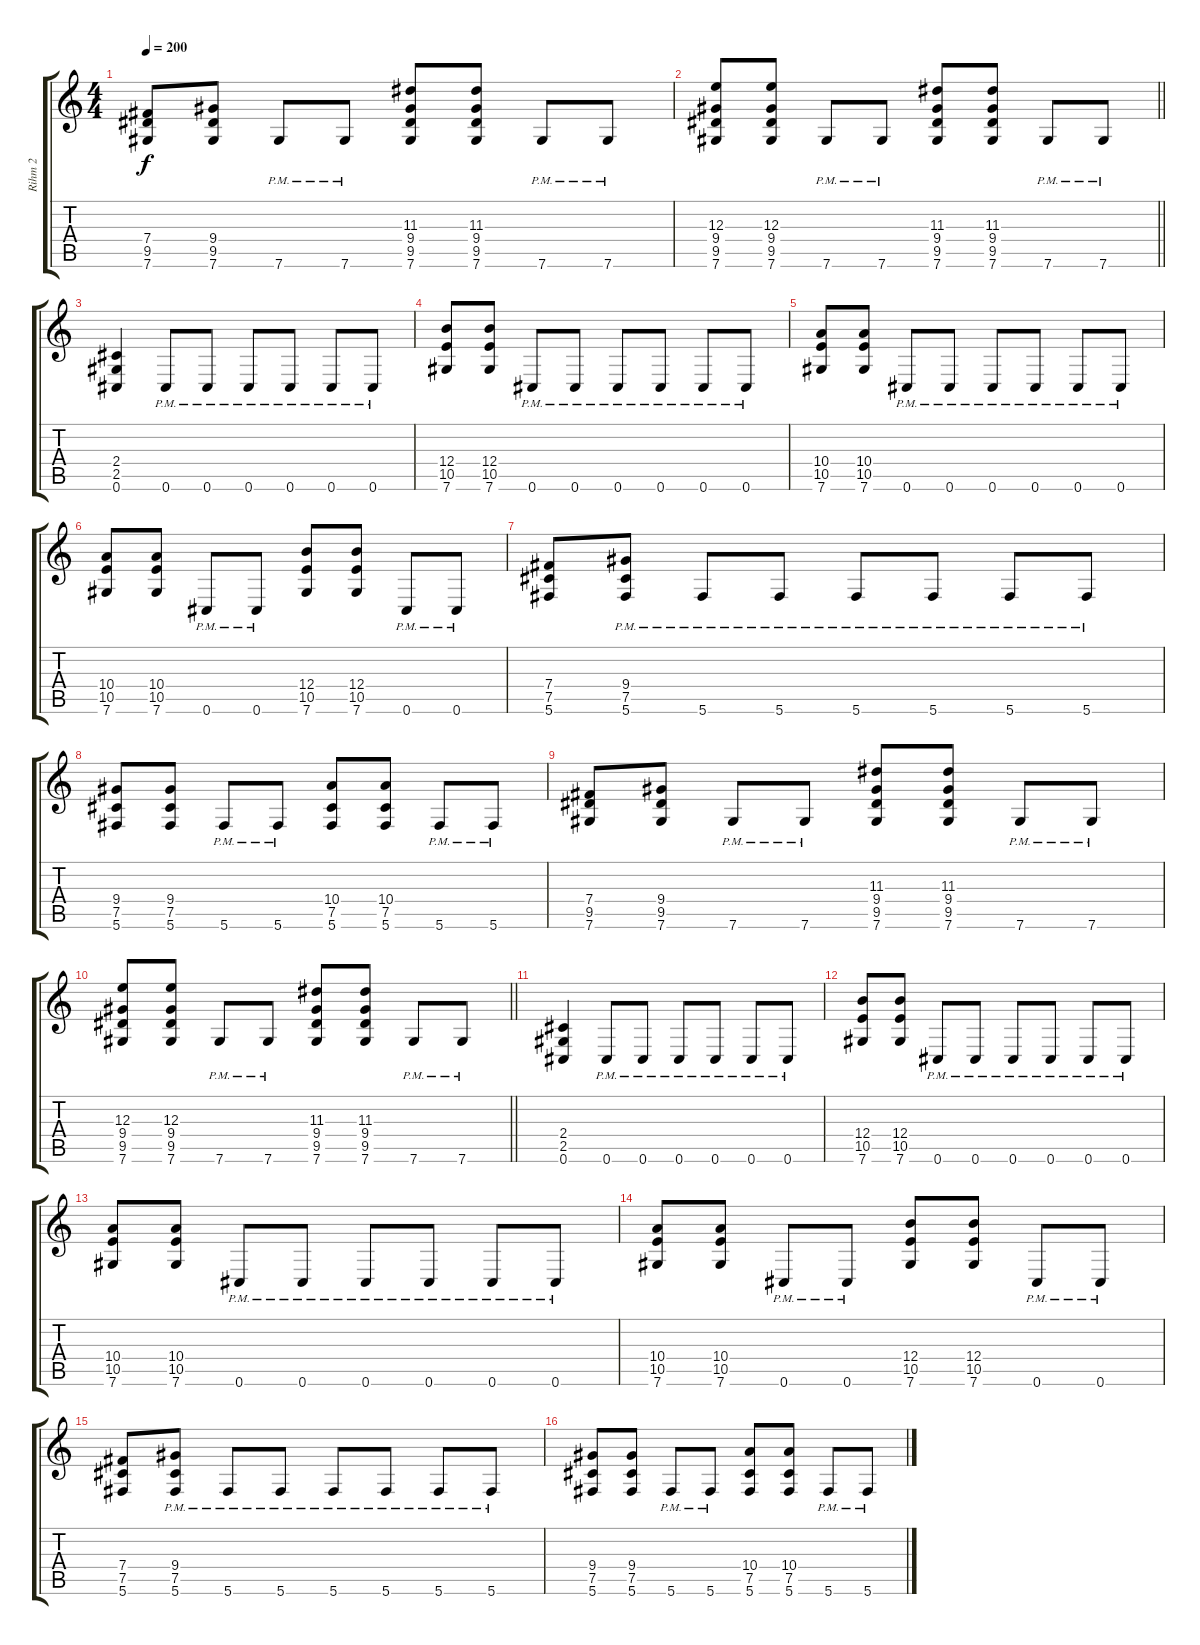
\track ("Rihm 2" "Rihm 2") {instrument distortionguitar}
\staff {score tabs}
\tuning (Db4 Ab3 E3 B2 Gb2 Db2) {hide}
\ts (4 4)
\tempo 200
\clef g2
\ks c
(7.4 9.5 7.6).8{dy f} (9.4 9.5 7.6).8 7.6{pm}.8 7.6{pm}.8 (11.3 9.4 9.5 7.6).8 (11.3 9.4 9.5 7.6).8 7.6{pm}.8 7.6{pm}.8 |
\barLineRight lightlight
(12.3 9.4 9.5 7.6).8 (12.3 9.4 9.5 7.6).8 7.6{pm}.8 7.6{pm}.8 (11.3 9.4 9.5 7.6).8 (11.3 9.4 9.5 7.6).8 7.6{pm}.8 7.6{pm}.8 |
(2.4 2.5 0.6).4 0.6{pm}.8 0.6{pm}.8 0.6{pm}.8 0.6{pm}.8 0.6{pm}.8 0.6{pm}.8 |
(12.4 10.5 7.6).8 (12.4 10.5 7.6).8 0.6{pm}.8 0.6{pm}.8 0.6{pm}.8 0.6{pm}.8 0.6{pm}.8 0.6{pm}.8 |
(10.4 10.5 7.6).8 (10.4 10.5 7.6).8 0.6{pm}.8 0.6{pm}.8 0.6{pm}.8 0.6{pm}.8 0.6{pm}.8 0.6{pm}.8 |
(10.4 10.5 7.6).8 (10.4 10.5 7.6).8 0.6{pm}.8 0.6{pm}.8 (12.4 10.5 7.6).8 (12.4 10.5 7.6).8 0.6{pm}.8 0.6{pm}.8 |
(7.4 7.5 5.6).8 (9.4 7.5 5.6{pm}).8 5.6{pm}.8 5.6{pm}.8 5.6{pm}.8 5.6{pm}.8 5.6{pm}.8 5.6{pm}.8 |
(9.4 7.5 5.6).8 (9.4 7.5 5.6).8 5.6{pm}.8 5.6{pm}.8 (10.4 7.5 5.6).8 (10.4 7.5 5.6).8 5.6{pm}.8 5.6{pm}.8 |
(7.4 9.5 7.6).8 (9.4 9.5 7.6).8 7.6{pm}.8 7.6{pm}.8 (11.3 9.4 9.5 7.6).8 (11.3 9.4 9.5 7.6).8 7.6{pm}.8 7.6{pm}.8 |
\barLineRight lightlight
(12.3 9.4 9.5 7.6).8 (12.3 9.4 9.5 7.6).8 7.6{pm}.8 7.6{pm}.8 (11.3 9.4 9.5 7.6).8 (11.3 9.4 9.5 7.6).8 7.6{pm}.8 7.6{pm}.8 |
(2.4 2.5 0.6).4 0.6{pm}.8 0.6{pm}.8 0.6{pm}.8 0.6{pm}.8 0.6{pm}.8 0.6{pm}.8 |
(12.4 10.5 7.6).8 (12.4 10.5 7.6).8 0.6{pm}.8 0.6{pm}.8 0.6{pm}.8 0.6{pm}.8 0.6{pm}.8 0.6{pm}.8 |
(10.4 10.5 7.6).8 (10.4 10.5 7.6).8 0.6{pm}.8 0.6{pm}.8 0.6{pm}.8 0.6{pm}.8 0.6{pm}.8 0.6{pm}.8 |
(10.4 10.5 7.6).8 (10.4 10.5 7.6).8 0.6{pm}.8 0.6{pm}.8 (12.4 10.5 7.6).8 (12.4 10.5 7.6).8 0.6{pm}.8 0.6{pm}.8 |
(7.4 7.5 5.6).8 (9.4 7.5 5.6{pm}).8 5.6{pm}.8 5.6{pm}.8 5.6{pm}.8 5.6{pm}.8 5.6{pm}.8 5.6{pm}.8 |
(9.4 7.5 5.6).8 (9.4 7.5 5.6).8 5.6{pm}.8 5.6{pm}.8 (10.4 7.5 5.6).8 (10.4 7.5 5.6).8 5.6{pm}.8 5.6{pm}.8
